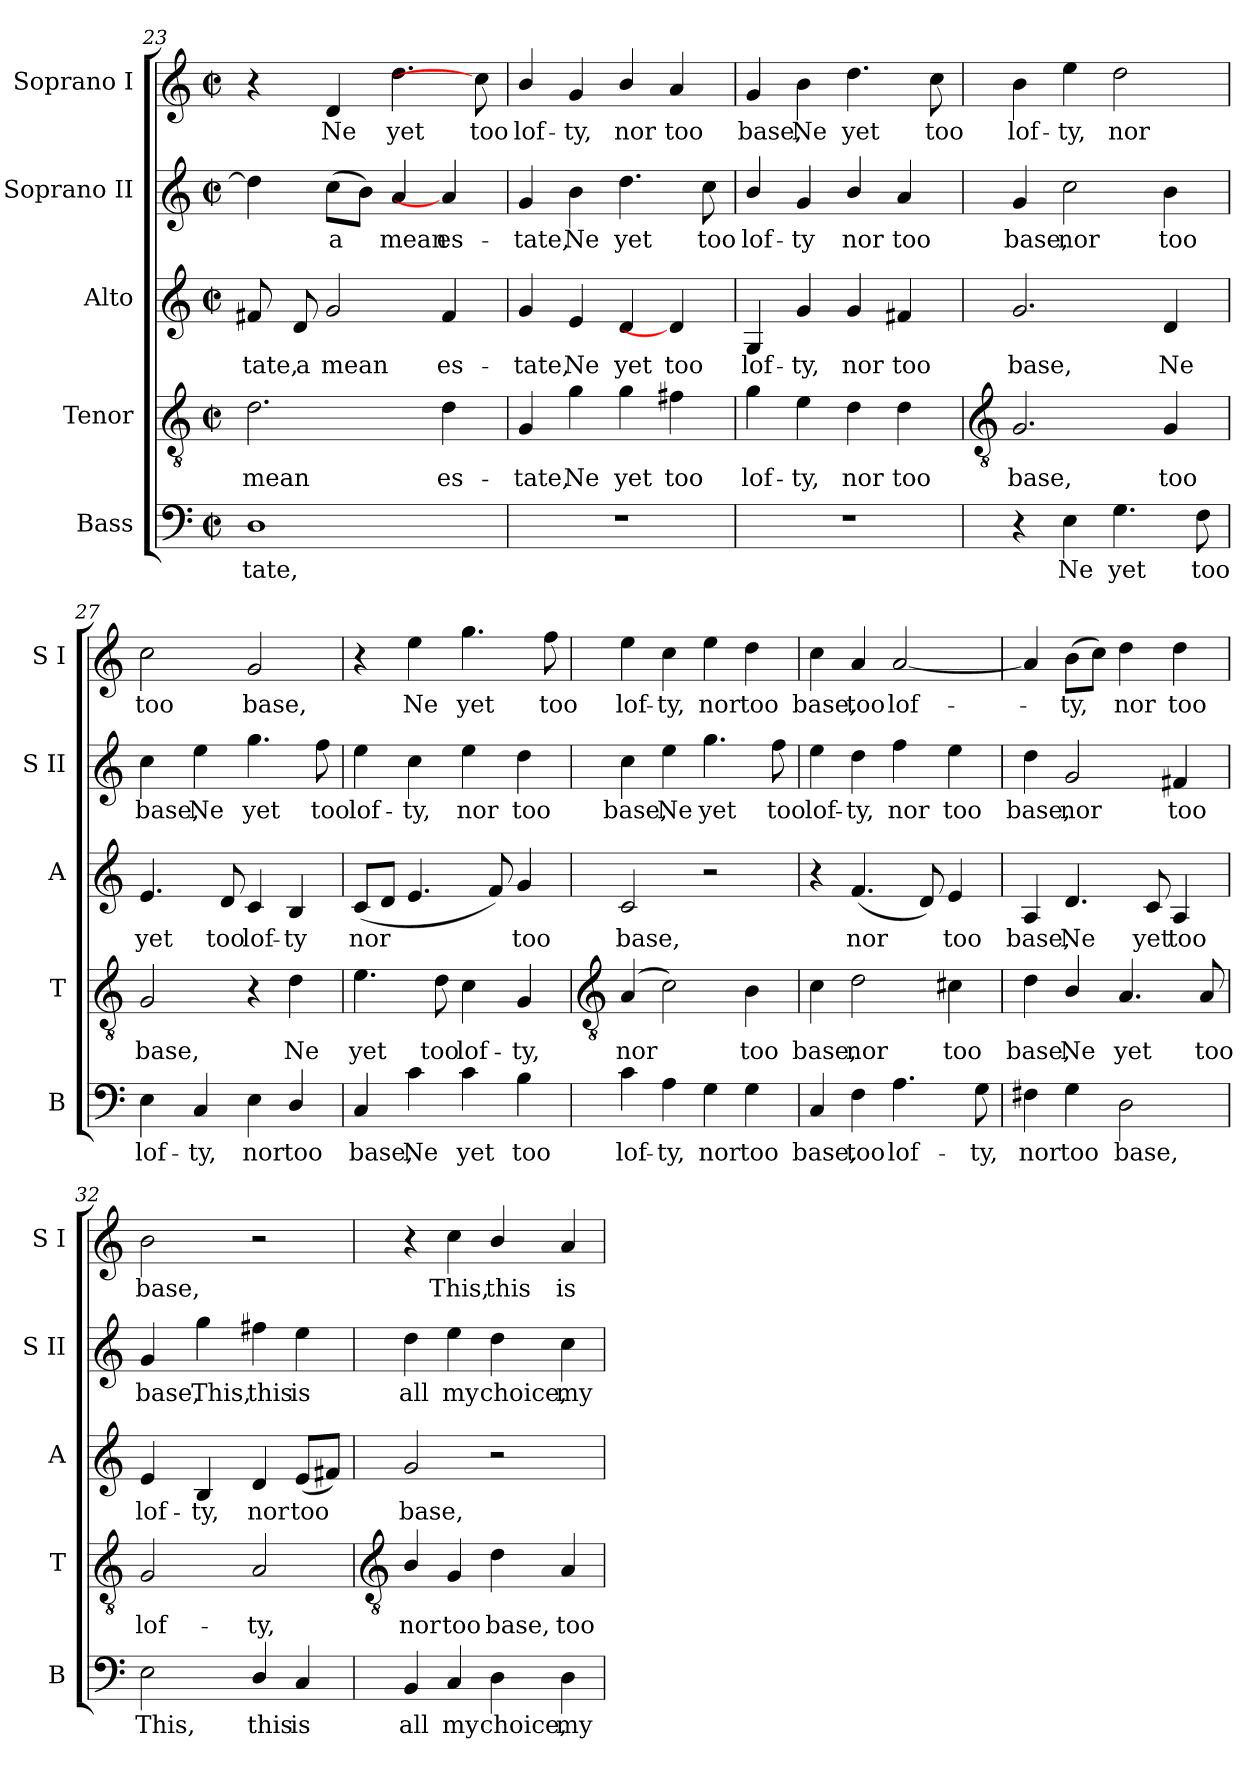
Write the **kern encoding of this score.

**kern	**text	**kern	**text	**kern	**text	**kern	**text	**kern	**text
*part5	*part5	*part4	*part4	*part3	*part3	*part2	*part2	*part1	*part1
*staff5	*staff5	*staff4	*staff4	*staff3	*staff3	*staff2	*staff2	*staff1	*staff1
*I"Bass	*	*I"Tenor	*	*I"Alto	*	*I"Soprano II	*	*I"Soprano I	*
*I'B	*	*I'T	*	*I'A	*	*I'S II	*	*I'S I	*
*clefF4	*	*clefGv2	*	*clefG2	*	*clefG2	*	*clefG2	*
*k[]	*	*k[]	*	*k[]	*	*k[]	*	*k[]	*
*C:	*	*C:	*	*C:	*	*C:	*	*C:	*
*M2/2	*	*M2/2	*	*M2/2	*	*M2/2	*	*M2/2	*
*met(c|)	*	*met(c|)	*	*met(c|)	*	*met(c|)	*	*met(c|)	*
=23	=23	=23	=23	=23	=23	=23	=23	=23	=23
!	!LO:LY:b	!	!LO:LY:b	!	!LO:LY:b	!	!	!	!
1D	tate,	2.d	mean	8f#X	-tate,	4dd]	.	4r	.
!	!	!	!	!	!LO:LY:b	!	!	!	!
.	.	.	.	8d	a	.	.	.	.
!	!	!	!	!	!LO:LY:b	!	!LO:LY:b	!	!LO:LY:b
.	.	.	.	2g	mean	(>8ccL	a	4d	Ne
.	.	.	.	.	.	8bJ)	.	.	.
!	!	!	!	!	!	!	!LO:LY:b	!	!LO:LY:b
.	.	.	.	.	.	4a	mean	4.dd	yet
!	!	!	!LO:LY:b	!	!LO:LY:b	!	!LO:LY:b	!	!
.	.	4d	es-	4f#	es-	4a]	es-	.	.
!	!	!	!	!	!	!	!	!	!LO:LY:b
.	.	.	.	.	.	.	.	8cc]	too
=24	=24	=24	=24	=24	=24	=24	=24	=24	=24
!	!	!	!LO:LY:b	!	!LO:LY:b	!	!LO:LY:b	!	!LO:LY:b
1r	.	4G	-tate,	4g	-tate,	4g	-tate,	4b/	lof-
!	!	!	!LO:LY:b	!	!LO:LY:b	!	!LO:LY:b	!	!LO:LY:b
.	.	4g	Ne	4e	Ne	4b	Ne	4g	-ty,
!	!	!	!LO:LY:b	!	!LO:LY:b	!	!LO:LY:b	!	!LO:LY:b
.	.	4g	yet	4d	yet	4.dd	yet	4b/	nor
!	!	!	!LO:LY:b	!	!LO:LY:b	!	!	!	!LO:LY:b
.	.	4f#X	too	4d]	too	.	.	4a	too
!	!	!	!	!	!	!	!LO:LY:b	!	!
.	.	.	.	.	.	8cc	too	.	.
=25	=25	=25	=25	=25	=25	=25	=25	=25	=25
!	!	!	!LO:LY:b	!	!LO:LY:b	!	!LO:LY:b	!	!LO:LY:b
1r	.	4g	lof-	4G	lof-	4b/	lof-	4g	base,
!	!	!	!LO:LY:b	!	!LO:LY:b	!	!LO:LY:b	!	!LO:LY:b
.	.	4e	-ty,	4g	-ty,	4g	-ty	4b	Ne
!	!	!	!LO:LY:b	!	!LO:LY:b	!	!LO:LY:b	!	!LO:LY:b
.	.	4d	nor	4g	nor	4b/	nor	4.dd	yet
!	!	!	!LO:LY:b	!	!LO:LY:b	!	!LO:LY:b	!	!
.	.	4d	too	4f#X	too	4a	too	.	.
!	!	!	!	!	!	!	!	!	!LO:LY:b
.	.	.	.	.	.	.	.	8cc	too
!!LO:LB:g=z
=26	=26	=26	=26	=26	=26	=26	=26	=26	=26
*	*	*clefGv2	*	*	*	*	*	*	*
!	!	!	!LO:LY:b	!	!LO:LY:b	!	!LO:LY:b	!	!LO:LY:b
4r	.	2.G	base,	2.g	base,	4g	base,	4b	lof-
!	!LO:LY:b	!	!	!	!	!	!LO:LY:b	!	!LO:LY:b
4E	Ne	.	.	.	.	2cc	nor	4ee	-ty,
!	!LO:LY:b	!	!	!	!	!	!	!	!LO:LY:b
4.G	yet	.	.	.	.	.	.	2dd	nor
!	!	!	!LO:LY:b	!	!LO:LY:b	!	!LO:LY:b	!	!
.	.	4G	too	4d	Ne	4b	too	.	.
!	!LO:LY:b	!	!	!	!	!	!	!	!
8F	too	.	.	.	.	.	.	.	.
=27	=27	=27	=27	=27	=27	=27	=27	=27	=27
!	!LO:LY:b	!	!LO:LY:b	!	!LO:LY:b	!	!LO:LY:b	!	!LO:LY:b
4E	lof-	2G	base,	4.e	yet	4cc	base,	2cc	too
!	!LO:LY:b	!	!	!	!	!	!LO:LY:b	!	!
4C	-ty,	.	.	.	.	4ee	Ne	.	.
!	!	!	!	!	!LO:LY:b	!	!	!	!
.	.	.	.	8d	too	.	.	.	.
!	!LO:LY:b	!	!	!	!LO:LY:b	!	!LO:LY:b	!	!LO:LY:b
4E	nor	4r	.	4c	lof-	4.gg	yet	2g	base,
!	!LO:LY:b	!	!LO:LY:b	!	!LO:LY:b	!	!	!	!
4D/	too	4d	Ne	4B	-ty	.	.	.	.
!	!	!	!	!	!	!	!LO:LY:b	!	!
.	.	.	.	.	.	8ff	too	.	.
=28	=28	=28	=28	=28	=28	=28	=28	=28	=28
!	!LO:LY:b	!	!LO:LY:b	!	!LO:LY:b	!	!LO:LY:b	!	!
4C	base,	4.e	yet	(<8cL	nor	4ee	lof-	4r	.
.	.	.	.	8dJ	.	.	.	.	.
!	!LO:LY:b	!	!	!	!	!	!LO:LY:b	!	!LO:LY:b
4c	Ne	.	.	4.e	.	4cc	-ty,	4ee	Ne
!	!	!	!LO:LY:b	!	!	!	!	!	!
.	.	8d	too	.	.	.	.	.	.
!	!LO:LY:b	!	!LO:LY:b	!	!	!	!LO:LY:b	!	!LO:LY:b
4c	yet	4c	lof-	.	.	4ee	nor	4.gg	yet
.	.	.	.	8f)	.	.	.	.	.
!	!LO:LY:b	!	!LO:LY:b	!	!LO:LY:b	!	!LO:LY:b	!	!
4B	too	4G	-ty,	4g	too	4dd	too	.	.
!	!	!	!	!	!	!	!	!	!LO:LY:b
.	.	.	.	.	.	.	.	8ff	too
!!LO:LB:g=z
=29	=29	=29	=29	=29	=29	=29	=29	=29	=29
*	*	*clefGv2	*	*	*	*	*	*	*
!	!LO:LY:b	!	!LO:LY:b	!	!LO:LY:b	!	!LO:LY:b	!	!LO:LY:b
4c	lof-	(<4A	nor	2c	base,	4cc	base,	4ee	lof-
!	!LO:LY:b	!	!	!	!	!	!LO:LY:b	!	!LO:LY:b
4A	-ty,	2c)	.	.	.	4ee	Ne	4cc	-ty,
!	!LO:LY:b	!	!	!	!	!	!LO:LY:b	!	!LO:LY:b
4G	nor	.	.	2r	.	4.gg	yet	4ee	nor
!	!LO:LY:b	!	!LO:LY:b	!	!	!	!	!	!LO:LY:b
4G	too	4B	too	.	.	.	.	4dd	too
!	!	!	!	!	!	!	!LO:LY:b	!	!
.	.	.	.	.	.	8ff	too	.	.
=30	=30	=30	=30	=30	=30	=30	=30	=30	=30
!	!LO:LY:b	!	!LO:LY:b	!	!	!	!LO:LY:b	!	!LO:LY:b
4C	base,	4c	base,	4r	.	4ee	lof-	4cc	base,
!	!LO:LY:b	!	!LO:LY:b	!	!LO:LY:b	!	!LO:LY:b	!	!LO:LY:b
4F	too	2d	nor	(<4.f	nor	4dd	-ty,	4a	too
!	!LO:LY:b	!	!	!	!	!	!LO:LY:b	!	!LO:LY:b
4.A	lof-	.	.	.	.	4ff	nor	[2a	lof-
.	.	.	.	8d)	.	.	.	.	.
!	!	!	!LO:LY:b	!	!LO:LY:b	!	!LO:LY:b	!	!
.	.	4c#X	too	4e	too	4ee	too	.	.
!	!LO:LY:b	!	!	!	!	!	!	!	!
8G	-ty,	.	.	.	.	.	.	.	.
=31	=31	=31	=31	=31	=31	=31	=31	=31	=31
!	!LO:LY:b	!	!LO:LY:b	!	!LO:LY:b	!	!LO:LY:b	!	!
4F#X	nor	4d	base,	4A	base,	4dd	base,	4a]	.
!	!LO:LY:b	!	!LO:LY:b	!	!LO:LY:b	!	!LO:LY:b	!	!LO:LY:b
4G	too	4B/	Ne	4.d	Ne	2g	nor	(>8bL	ty,
.	.	.	.	.	.	.	.	8ccJ)	.
!	!LO:LY:b	!	!LO:LY:b	!	!	!	!	!	!LO:LY:b
2D	base,	4.A	yet	.	.	.	.	4dd	nor
!	!	!	!	!	!LO:LY:b	!	!	!	!
.	.	.	.	8c	yet	.	.	.	.
!	!	!	!	!	!LO:LY:b	!	!LO:LY:b	!	!LO:LY:b
.	.	.	.	4A	too	4f#X	too	4dd	too
!	!	!	!LO:LY:b	!	!	!	!	!	!
.	.	8A	too	.	.	.	.	.	.
=32	=32	=32	=32	=32	=32	=32	=32	=32	=32
!	!LO:LY:b	!	!LO:LY:b	!	!LO:LY:b	!	!LO:LY:b	!	!LO:LY:b
2E	This,	2G	lof-	4e	lof-	4g	base,	2b	base,
!	!	!	!	!	!LO:LY:b	!	!LO:LY:b	!	!
.	.	.	.	4B	-ty,	4gg	This,	.	.
!	!LO:LY:b	!	!LO:LY:b	!	!LO:LY:b	!	!LO:LY:b	!	!
4D/	this	2A	-ty,	4d	nor	4ff#X	this	2r	.
!	!LO:LY:b	!	!	!	!LO:LY:b	!	!LO:LY:b	!	!
4C	is	.	.	(<8eL	too	4ee	is	.	.
.	.	.	.	8f#XJ)	.	.	.	.	.
!!LO:LB:g=z
=33	=33	=33	=33	=33	=33	=33	=33	=33	=33
*	*	*clefGv2	*	*	*	*	*	*	*
!	!LO:LY:b	!	!LO:LY:b	!	!LO:LY:b	!	!LO:LY:b	!	!
4BB	all	4B/	nor	2g	base,	4dd	all	4r	.
!	!LO:LY:b	!	!LO:LY:b	!	!	!	!LO:LY:b	!	!LO:LY:b
4C	my	4G	too	.	.	4ee	my	4cc	This,
!	!LO:LY:b	!	!LO:LY:b	!	!	!	!LO:LY:b	!	!LO:LY:b
4D	choice,	4d	base,	2r	.	4dd	choice,	4b/	this
!	!LO:LY:b	!	!LO:LY:b	!	!	!	!LO:LY:b	!	!LO:LY:b
4D	my	4A	too	.	.	4cc	my	4a	is
=	=	=	=	=	=	=	=	=	=
*-	*-	*-	*-	*-	*-	*-	*-	*-	*-
